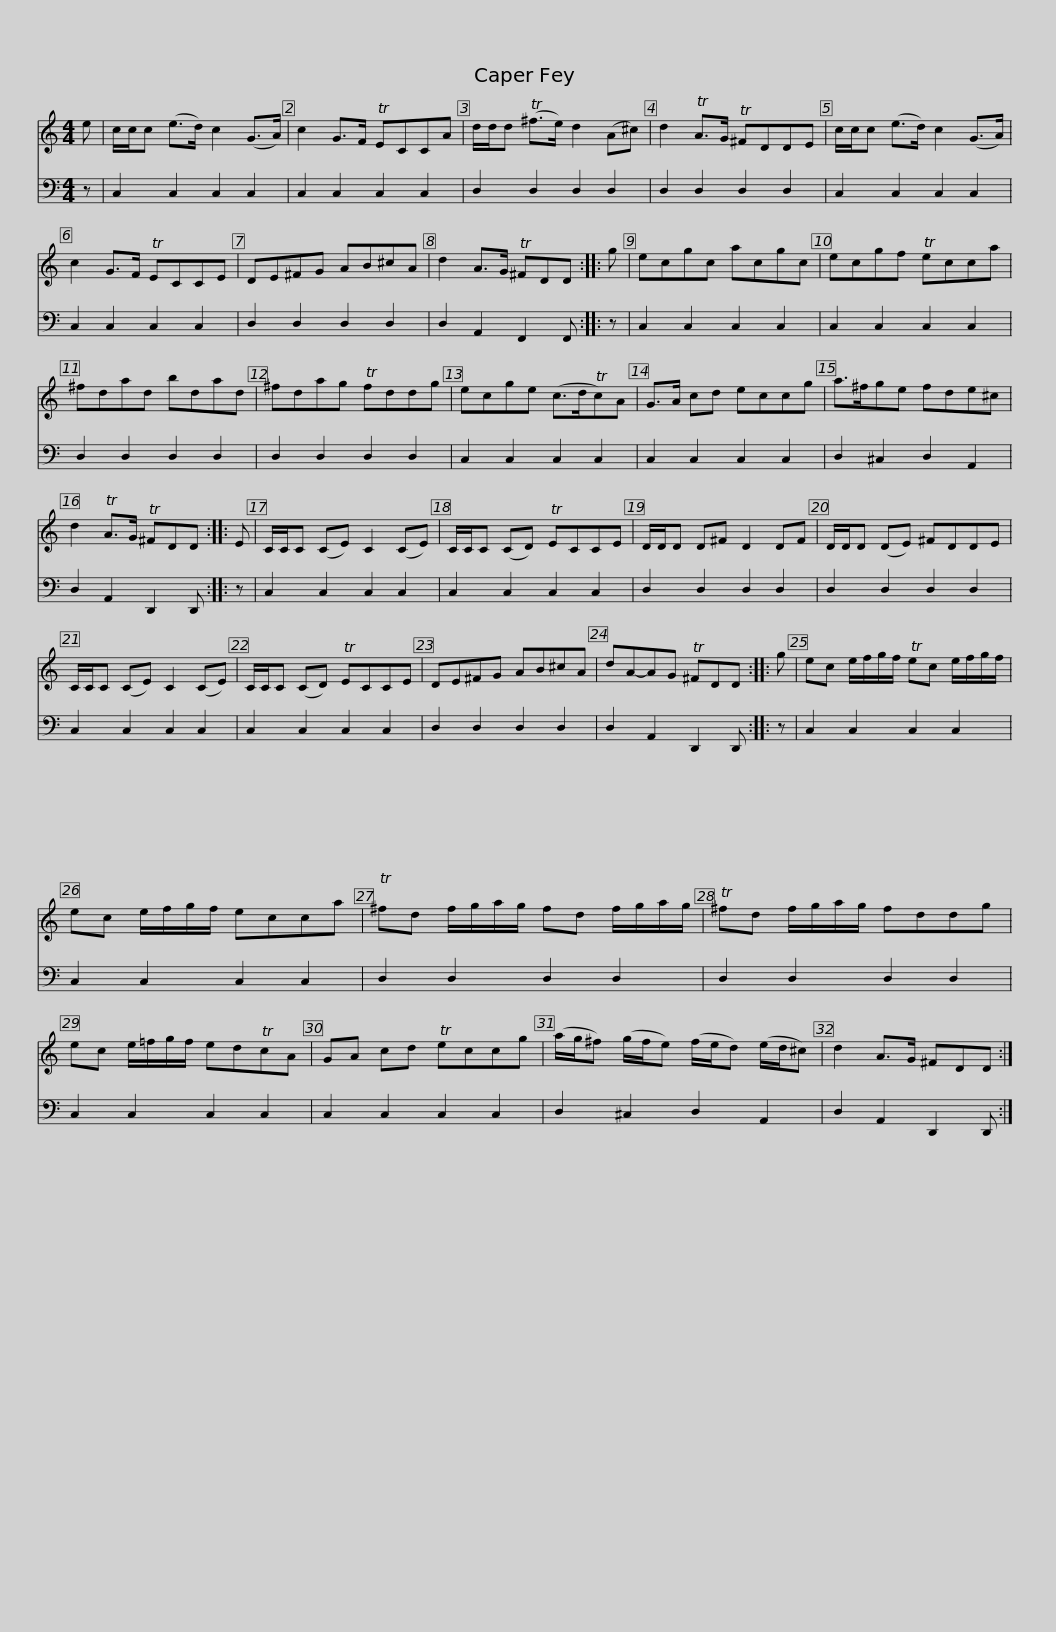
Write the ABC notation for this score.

X:1
%%score 1 2
L:1/8
M:4/4
I:linebreak $
K:C
V:1 treble
V:2 bass
V:1
 e | c/c/c (e>d) c2 (G>A) | c2 G>F TECCA | d/d/d (T^f>e) d2 (A^c) | d2 TA>G T^FDDE | %5
 c/c/c (e>d) c2 (G>A) |$ c2 G>F TECCE | DE^FG AB^cA | d2 A>G T^FDD :: g | %10
 ecgc acgc | ecgf Tecca |$ ^fdad bdad | ^fdag Tfddg | ecge (c>dTc)A | %15
 G>A cd eccg | a>^fge fde^c |$ d2 TA>G T^FDD :: E | C/C/C (CE) C2 (CE) | %20
 C/C/C (CD) TECCE | D/D/D D^F D2 DF |$ D/D/D (DE) ^FDDE | C/C/C (CE) C2 (CE) | C/C/C (CD) TECCE | %25
 DE^FG AB^cA |$ dA-AG T^FDD :: g | ec e/f/g/f/ Tec e/f/g/f/ | ec e/f/g/f/ ecca | %30
 T^fd f/g/a/g/ fd f/g/a/g/ |$ T^fd f/g/a/g/ fddg | ec e/=f/g/f/ edTcA | GA cd Teccg | (a/g/^f) (g/f/e) (f/e/d) (e/d/^c) |$ %35
 d2 A>G ^FDD :| %36
V:2
 z | C,2 C,2 C,2 C,2 | C,2 C,2 C,2 C,2 | D,2 D,2 D,2 D,2 | D,2 D,2 D,2 D,2 | %5
 C,2 C,2 C,2 C,2 |$ C,2 C,2 C,2 C,2 | D,2 D,2 D,2 D,2 | D,2 A,,2 F,,2 F,, :: z | %10
 C,2 C,2 C,2 C,2 | C,2 C,2 C,2 C,2 |$ D,2 D,2 D,2 D,2 | D,2 D,2 D,2 D,2 | C,2 C,2 C,2 C,2 | %15
 C,2 C,2 C,2 C,2 | D,2 ^C,2 D,2 A,,2 |$ D,2 A,,2 D,,2 D,, :: z | C,2 C,2 C,2 C,2 | %20
 C,2 C,2 C,2 C,2 | D,2 D,2 D,2 D,2 |$ D,2 D,2 D,2 D,2 | C,2 C,2 C,2 C,2 | C,2 C,2 C,2 C,2 | %25
 D,2 D,2 D,2 D,2 |$ D,2 A,,2 D,,2 D,, :: z | C,2 C,2 C,2 C,2 | C,2 C,2 C,2 C,2 | %30
 D,2 D,2 D,2 D,2 |$ D,2 D,2 D,2 D,2 | C,2 C,2 C,2 C,2 | C,2 C,2 C,2 C,2 | D,2 ^C,2 D,2 A,,2 |$ %35
 D,2 A,,2 D,,2 D,, :| %36
